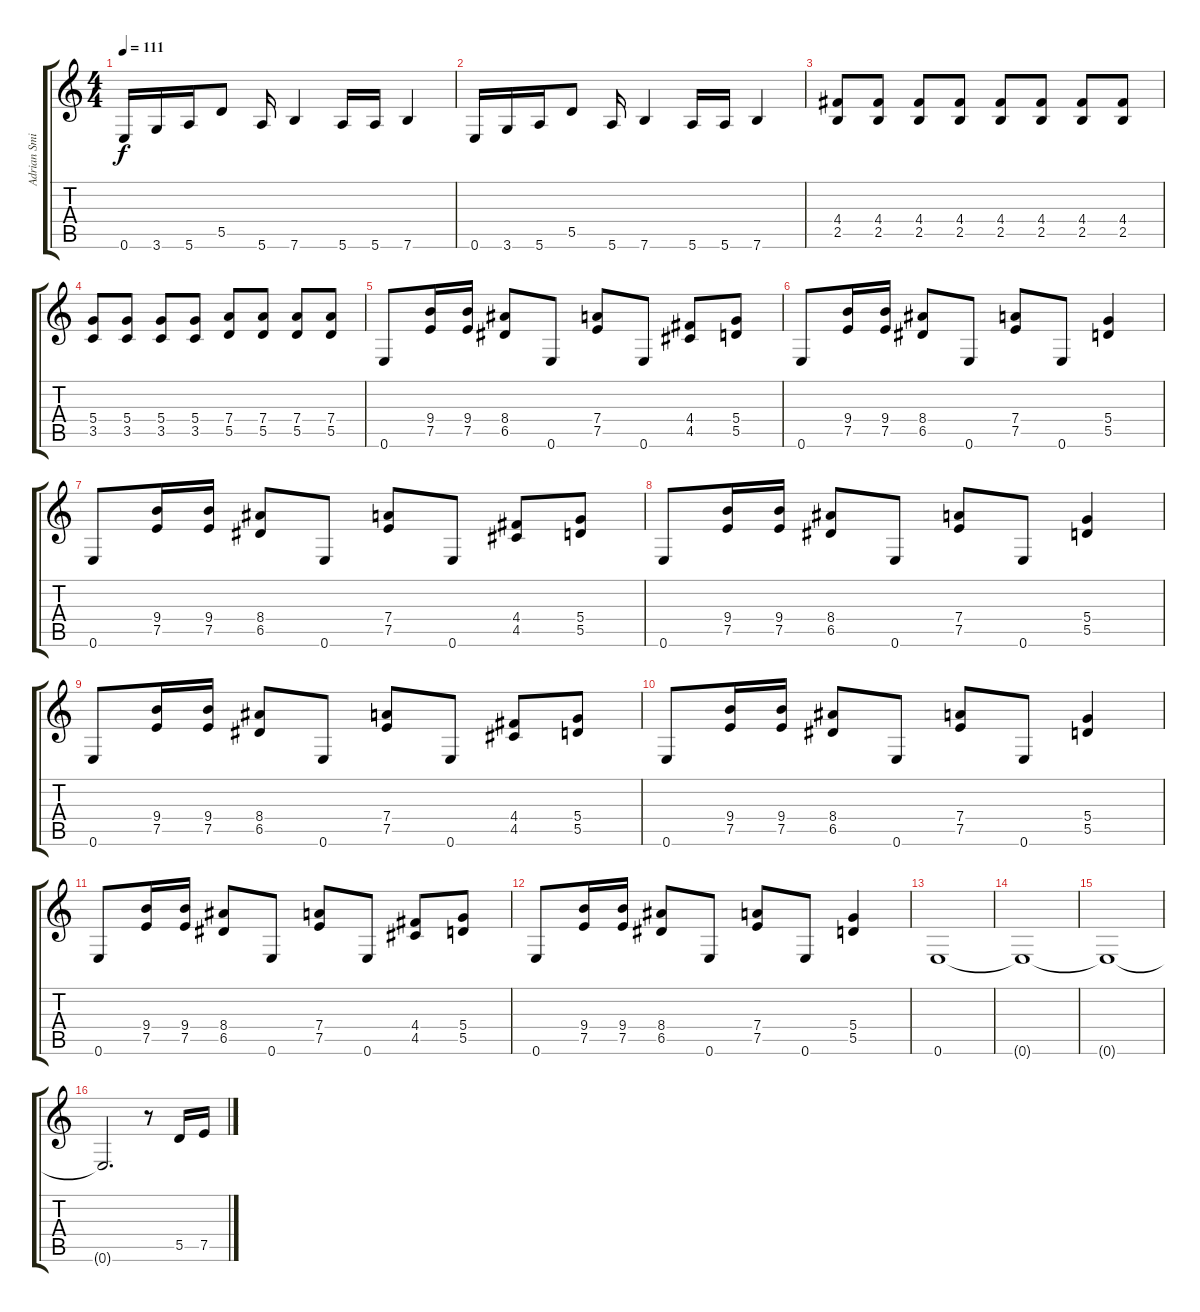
\track ("Adrian Smith" "Adrian Smi") {instrument overdrivenguitar}
\staff {score tabs}
\tuning (E4 B3 G3 D3 A2 E2) {hide}
\ts (4 4)
\tempo 111
\clef g2
\ks c
0.6.16{dy f} 3.6.16 5.6.16 5.5.8 5.6.16 7.6.4 5.6.16 5.6.16 7.6.4 |
0.6.16 3.6.16 5.6.16 5.5.8 5.6.16 7.6.4 5.6.16 5.6.16 7.6.4 |
(4.4 2.5).8 (4.4 2.5).8 (4.4 2.5).8 (4.4 2.5).8 (4.4 2.5).8 (4.4 2.5).8 (4.4 2.5).8 (4.4 2.5).8 |
(5.4 3.5).8 (5.4 3.5).8 (5.4 3.5).8 (5.4 3.5).8 (7.4 5.5).8 (7.4 5.5).8 (7.4 5.5).8 (7.4 5.5).8 |
0.6.8 (9.4 7.5).16 (9.4 7.5).16 (8.4 6.5).8 0.6.8 (7.4 7.5).8 0.6.8 (4.4 4.5).8 (5.4 5.5).8 |
0.6.8 (9.4 7.5).16 (9.4 7.5).16 (8.4 6.5).8 0.6.8 (7.4 7.5).8 0.6.8 (5.4 5.5).4 |
0.6.8 (9.4 7.5).16 (9.4 7.5).16 (8.4 6.5).8 0.6.8 (7.4 7.5).8 0.6.8 (4.4 4.5).8 (5.4 5.5).8 |
0.6.8 (9.4 7.5).16 (9.4 7.5).16 (8.4 6.5).8 0.6.8 (7.4 7.5).8 0.6.8 (5.4 5.5).4 |
0.6.8 (9.4 7.5).16 (9.4 7.5).16 (8.4 6.5).8 0.6.8 (7.4 7.5).8 0.6.8 (4.4 4.5).8 (5.4 5.5).8 |
0.6.8 (9.4 7.5).16 (9.4 7.5).16 (8.4 6.5).8 0.6.8 (7.4 7.5).8 0.6.8 (5.4 5.5).4 |
0.6.8 (9.4 7.5).16 (9.4 7.5).16 (8.4 6.5).8 0.6.8 (7.4 7.5).8 0.6.8 (4.4 4.5).8 (5.4 5.5).8 |
0.6.8 (9.4 7.5).16 (9.4 7.5).16 (8.4 6.5).8 0.6.8 (7.4 7.5).8 0.6.8 (5.4 5.5).4 |
0.6.1{volume 11} |
0.6{t}.1 |
0.6{t}.1 |
0.6{t}.2{d} r.8 5.5.16 7.5.16
